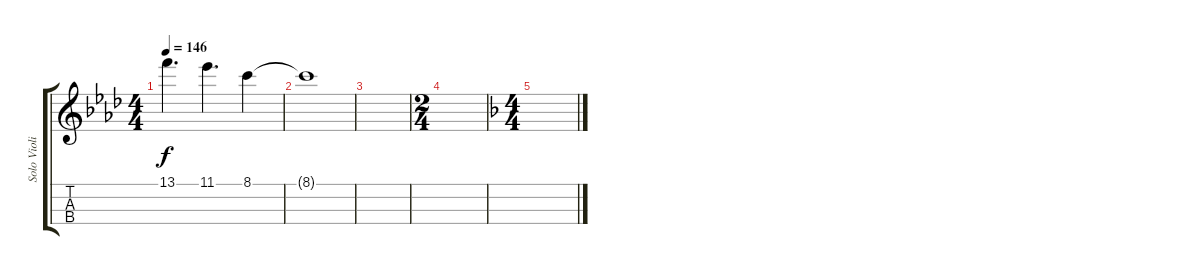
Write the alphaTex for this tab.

\track ("Solo Violin" "Solo Violi") {instrument violin}
\staff {score tabs}
\tuning (E5 A4 D4 G3) {hide}
\ts (4 4)
\tempo 146
\clef g2
\ks fminor
13.1.4{d dy f} 11.1.4{d} 8.1.4 |
8.1{t}.1 |
|
\ts (2 4)
|
\ts (4 4)
\ks dminor
